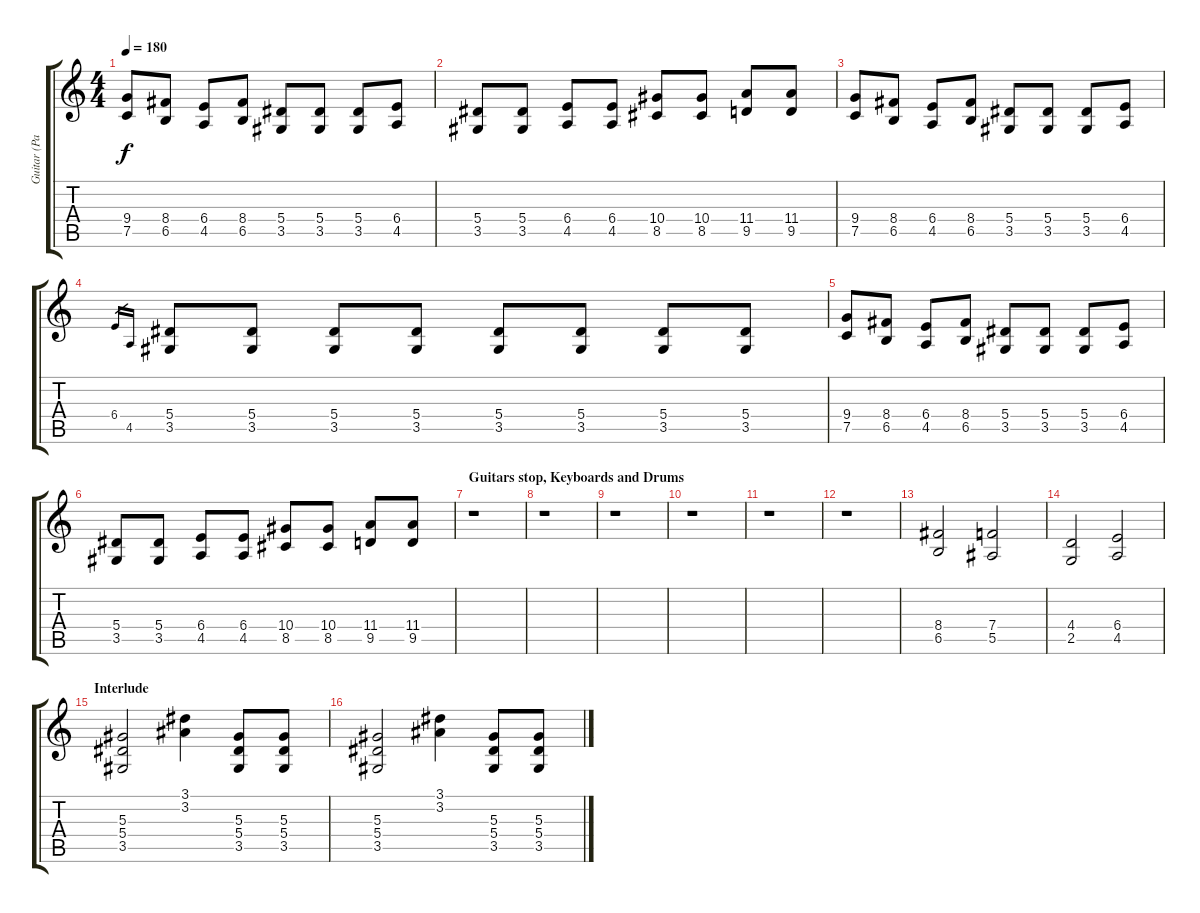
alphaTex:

\track ("Guitar (Paul)" "Guitar (Pa") {instrument distortionguitar}
\staff {score tabs}
\tuning (C4 G3 Eb3 Bb2 F2 C2) {hide}
\ts (4 4)
\tempo 180
\clef g2
\ks c
(9.4 7.5).8{dy f} (8.4 6.5).8 (6.4 4.5).8 (8.4 6.5).8 (5.4 3.5).8 (5.4 3.5).8 (5.4 3.5).8 (6.4 4.5).8 |
(5.4 3.5).8 (5.4 3.5).8 (6.4 4.5).8 (6.4 4.5).8 (10.4 8.5).8 (10.4 8.5).8 (11.4 9.5).8 (11.4 9.5).8 |
(9.4 7.5).8 (8.4 6.5).8 (6.4 4.5).8 (8.4 6.5).8 (5.4 3.5).8 (5.4 3.5).8 (5.4 3.5).8 (6.4 4.5).8 |
6.4.16{gr} 4.5.16{gr} (5.4 3.5).8 (5.4 3.5).8 (5.4 3.5).8 (5.4 3.5).8 (5.4 3.5).8 (5.4 3.5).8 (5.4 3.5).8 (5.4 3.5).8 |
(9.4 7.5).8 (8.4 6.5).8 (6.4 4.5).8 (8.4 6.5).8 (5.4 3.5).8 (5.4 3.5).8 (5.4 3.5).8 (6.4 4.5).8 |
(5.4 3.5).8 (5.4 3.5).8 (6.4 4.5).8 (6.4 4.5).8 (10.4 8.5).8 (10.4 8.5).8 (11.4 9.5).8 (11.4 9.5).8 |
\section ("" "Guitars stop, Keyboards and Drums")
r.1 |
r.1 |
r.1 |
r.1 |
r.1 |
r.1 |
(8.4 6.5).2 (7.4 5.5).2 |
(4.4 2.5).2 (6.4 4.5).2 |
\section ("" "Interlude")
(5.3 5.4 3.5).2 (3.1 3.2).4 (5.3 5.4 3.5).8 (5.3 5.4 3.5).8 |
(5.3 5.4 3.5).2 (3.1 3.2).4 (5.3 5.4 3.5).8 (5.3 5.4 3.5).8
